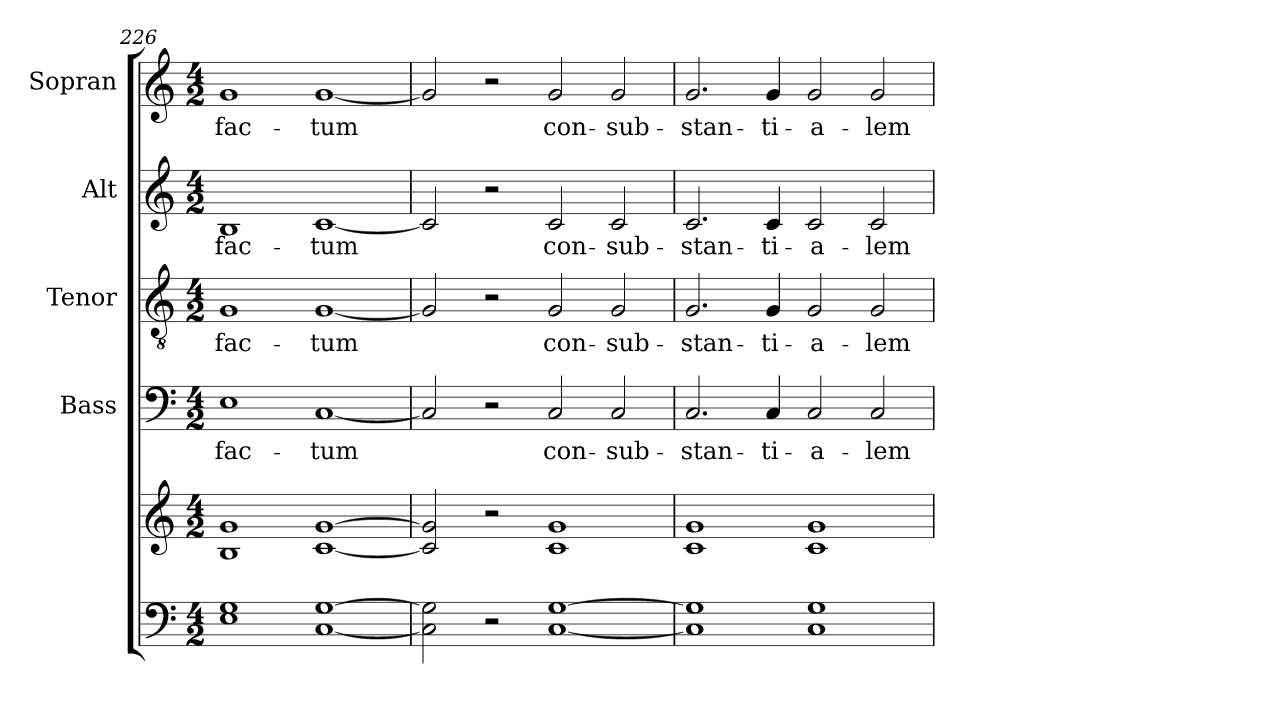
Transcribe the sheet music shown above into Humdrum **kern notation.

**kern	**kern	**kern	**text	**kern	**text	**kern	**text	**kern	**text
*part5	*part5	*part4	*part4	*part3	*part3	*part2	*part2	*part1	*part1
*staff6	*staff5	*staff4	*staff4	*staff3	*staff3	*staff2	*staff2	*staff1	*staff1
*	*	*I"Bass	*	*I"Tenor	*	*I"Alt	*	*I"Sopran	*
*	*	*I'B.	*	*I'T.	*	*I'A.	*	*I'S.	*
*clefF4	*clefG2	*clefF4	*	*clefGv2	*	*clefG2	*	*clefG2	*
*k[]	*k[]	*k[]	*	*k[]	*	*k[]	*	*k[]	*
*C:	*C:	*C:	*	*C:	*	*C:	*	*C:	*
*M4/2	*M4/2	*M4/2	*	*M4/2	*	*M4/2	*	*M4/2	*
=226	=226	=226	=226	=226	=226	=226	=226	=226	=226
!	!	!	!LO:LY:b	!	!LO:LY:b	!	!LO:LY:b	!	!LO:LY:b
1E 1G	1B 1g	1E	fac-	1G	fac-	1B	fac-	1g	fac-
!	!	!	!LO:LY:b	!	!LO:LY:b	!	!LO:LY:b	!	!LO:LY:b
[1C [1G	[1c [1g	[1C	-tum	[1G	-tum	[1c	-tum	[1g	-tum
!!LO:PB:g=z
=227	=227	=227	=227	=227	=227	=227	=227	=227	=227
2C\] 2G\]	2c/] 2g/]	2C/]	.	2G/]	.	2c/]	.	2g/]	.
2r	2r	2r	.	2r	.	2r	.	2r	.
!	!	!	!LO:LY:b	!	!LO:LY:b	!	!LO:LY:b	!	!LO:LY:b
[1C [1G	1c 1g	2C/	con-	2G/	con-	2c/	con-	2g/	con-
!	!	!	!LO:LY:b	!	!LO:LY:b	!	!LO:LY:b	!	!LO:LY:b
.	.	2C/	-sub-	2G/	-sub-	2c/	-sub-	2g/	-sub-
=228	=228	=228	=228	=228	=228	=228	=228	=228	=228
!	!	!	!LO:LY:b	!	!LO:LY:b	!	!LO:LY:b	!	!LO:LY:b
1C] 1G]	1c 1g	2.C/	-stan-	2.G/	-stan-	2.c/	-stan-	2.g/	-stan-
!	!	!	!LO:LY:b	!	!LO:LY:b	!	!LO:LY:b	!	!LO:LY:b
.	.	4C/	-ti-	4G/	-ti-	4c/	-ti-	4g/	-ti-
!	!	!	!LO:LY:b	!	!LO:LY:b	!	!LO:LY:b	!	!LO:LY:b
1C 1G	1c 1g	2C/	-a-	2G/	-a-	2c/	-a-	2g/	-a-
!	!	!	!LO:LY:b	!	!LO:LY:b	!	!LO:LY:b	!	!LO:LY:b
.	.	2C/	-lem	2G/	-lem	2c/	-lem	2g/	-lem
=	=	=	=	=	=	=	=	=	=
*-	*-	*-	*-	*-	*-	*-	*-	*-	*-
